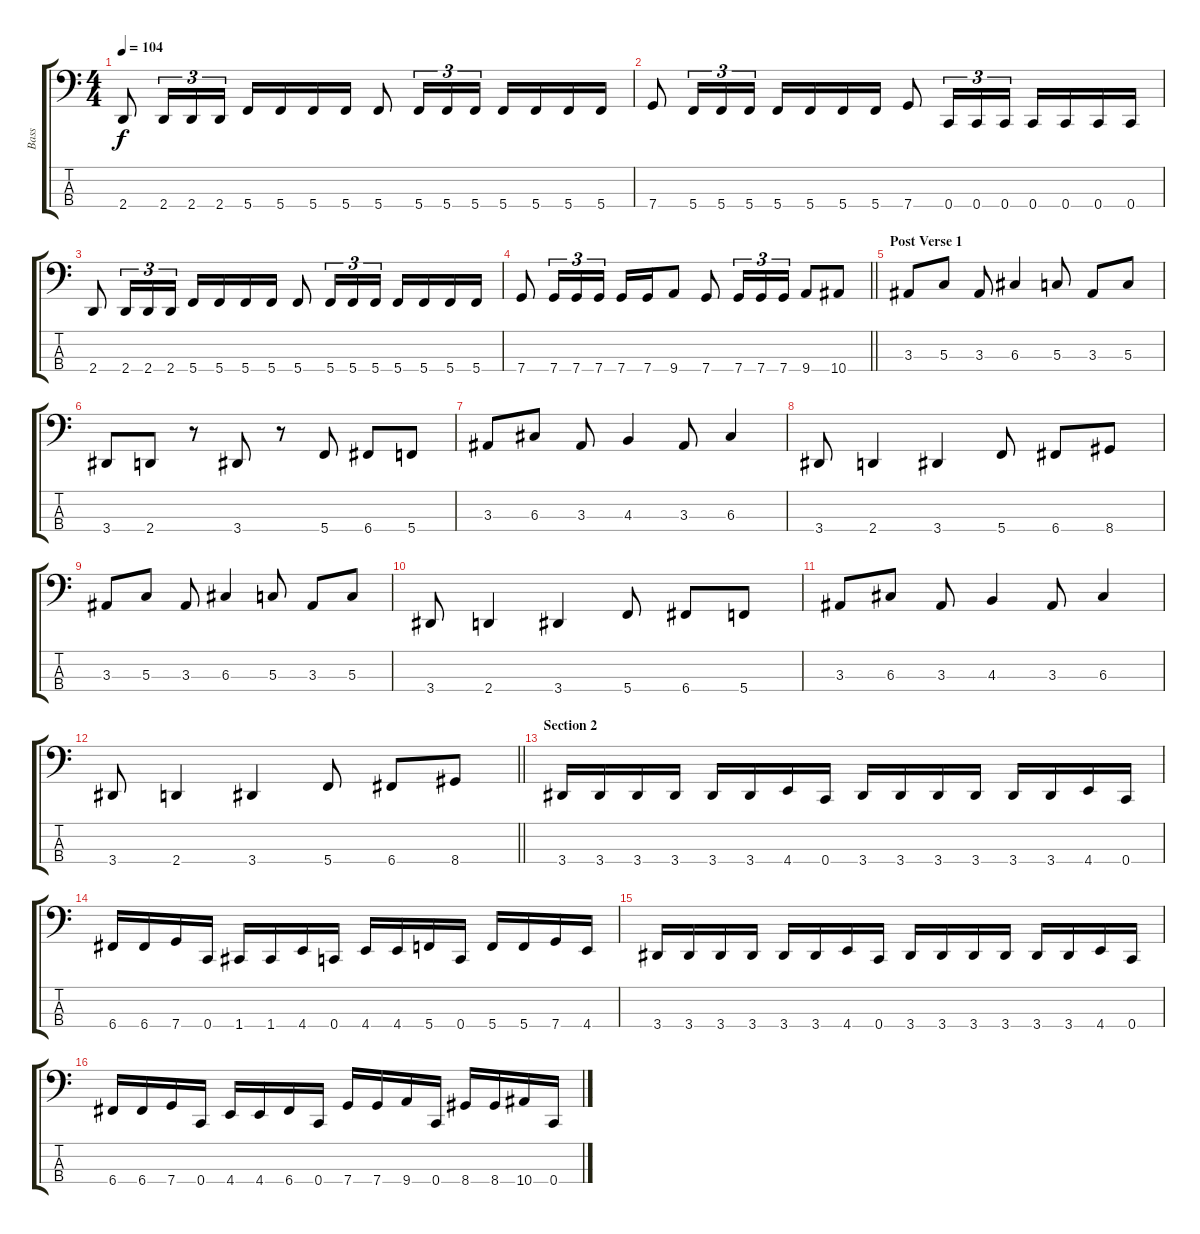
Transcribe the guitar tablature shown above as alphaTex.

\track ("Bass" "Bass") {instrument electricbasspick}
\staff {score tabs}
\tuning (F2 C2 G1 C1) {hide}
\ts (4 4)
\tempo 104
\clef f4
\ks c
2.4.8{dy f} 2.4.16{tu (3 2)} 2.4.16{tu (3 2)} 2.4.16{tu (3 2)} 5.4.16 5.4.16 5.4.16 5.4.16 5.4.8 5.4.16{tu (3 2)} 5.4.16{tu (3 2)} 5.4.16{tu (3 2)} 5.4.16 5.4.16 5.4.16 5.4.16 |
7.4.8 5.4.16{tu (3 2)} 5.4.16{tu (3 2)} 5.4.16{tu (3 2)} 5.4.16 5.4.16 5.4.16 5.4.16 7.4.8 0.4.16{tu (3 2)} 0.4.16{tu (3 2)} 0.4.16{tu (3 2)} 0.4.16 0.4.16 0.4.16 0.4.16 |
2.4.8 2.4.16{tu (3 2)} 2.4.16{tu (3 2)} 2.4.16{tu (3 2)} 5.4.16 5.4.16 5.4.16 5.4.16 5.4.8 5.4.16{tu (3 2)} 5.4.16{tu (3 2)} 5.4.16{tu (3 2)} 5.4.16 5.4.16 5.4.16 5.4.16 |
\barLineRight lightlight
7.4.8 7.4.16{tu (3 2)} 7.4.16{tu (3 2)} 7.4.16{tu (3 2)} 7.4.16 7.4.16 9.4.8 7.4.8 7.4.16{tu (3 2)} 7.4.16{tu (3 2)} 7.4.16{tu (3 2)} 9.4.8 10.4.8 |
\section ("" "Post Verse 1")
3.3.8 5.3.8 3.3.8 6.3.4 5.3.8 3.3.8 5.3.8 |
3.4.8 2.4.8 r.8 3.4.8 r.8 5.4.8 6.4.8 5.4.8 |
3.3.8 6.3.8 3.3.8 4.3.4 3.3.8 6.3.4 |
3.4.8 2.4.4 3.4.4 5.4.8 6.4.8 8.4.8 |
3.3.8 5.3.8 3.3.8 6.3.4 5.3.8 3.3.8 5.3.8 |
3.4.8 2.4.4 3.4.4 5.4.8 6.4.8 5.4.8 |
3.3.8 6.3.8 3.3.8 4.3.4 3.3.8 6.3.4 |
\barLineRight lightlight
3.4.8 2.4.4 3.4.4 5.4.8 6.4.8 8.4.8 |
\section ("" "Section 2")
3.4.16 3.4.16 3.4.16 3.4.16 3.4.16 3.4.16 4.4.16 0.4.16 3.4.16 3.4.16 3.4.16 3.4.16 3.4.16 3.4.16 4.4.16 0.4.16 |
6.4.16 6.4.16 7.4.16 0.4.16 1.4.16 1.4.16 4.4.16 0.4.16 4.4.16 4.4.16 5.4.16 0.4.16 5.4.16 5.4.16 7.4.16 4.4.16 |
3.4.16 3.4.16 3.4.16 3.4.16 3.4.16 3.4.16 4.4.16 0.4.16 3.4.16 3.4.16 3.4.16 3.4.16 3.4.16 3.4.16 4.4.16 0.4.16 |
6.4.16 6.4.16 7.4.16 0.4.16 4.4.16 4.4.16 6.4.16 0.4.16 7.4.16 7.4.16 9.4.16 0.4.16 8.4.16 8.4.16 10.4.16 0.4.16
